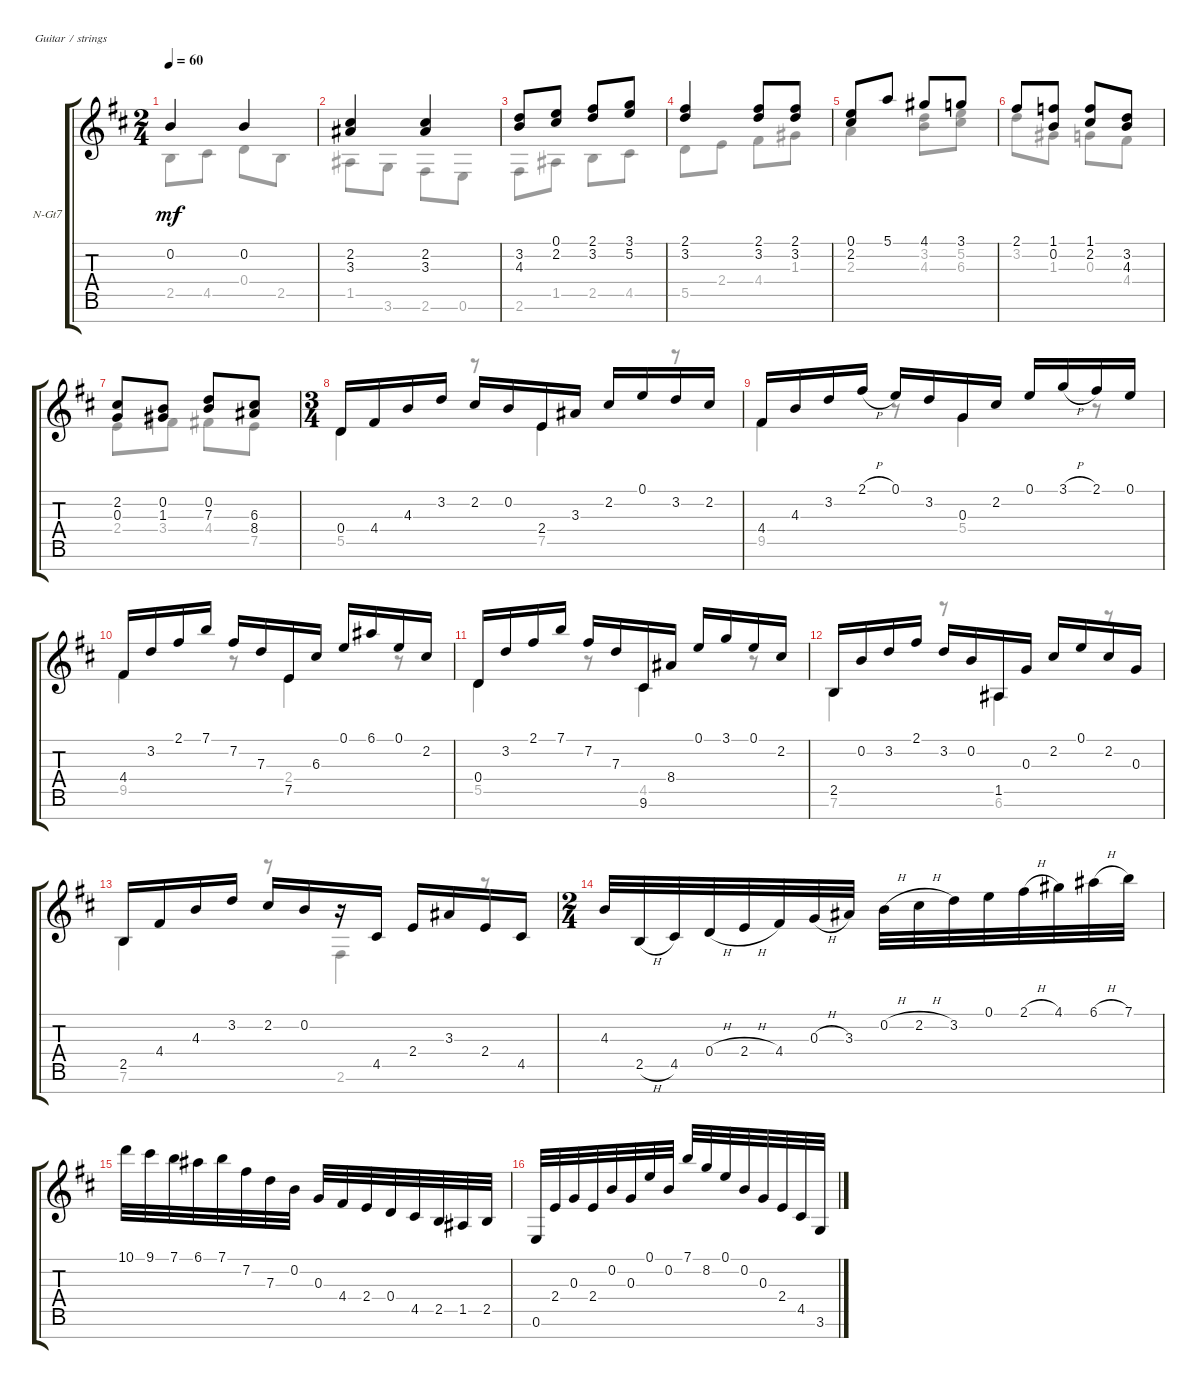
\defaultSystemsLayout 4
\bracketExtendMode groupsimilarinstruments
\firstSystemTrackNameOrientation horizontal
\otherSystemsTrackNameOrientation horizontal
\track ("Nylon Guitar" "N-Gt7") {instrument acousticguitarnylon}
\staff {score tabs}
\tuning (E4 B3 G3 D3 A2 E2 B1)
\voice
\ts (2 4)
\tempo 60
\clef g2
\scale
0.520913
\ks d
0.2.4{dy mf instrument acousticguitarnylon} 0.2.4 |
\scale
0.239544 (3.3 2.2).4 (3.3 2.2).4 |
\scale
0.239544 (3.2 4.3).8 (0.1 2.2).8 (2.1 3.2).8 (3.1 5.2).8 |
\scale
0.333333 (3.2 2.1).4 (2.1 3.2).8 (3.2 2.1).8 |
\scale
0.333333 (0.1 2.2).8 5.1.8 4.1.8 3.1.8 |
\scale
0.333333 2.1.8 (1.1 0.2).8 (1.1 2.2).8 (3.2 4.3).8 |
\scale
0.239544 (2.2 0.3).8 (1.3 0.2).8 (0.2 7.3).8 (6.3 8.4).8 |
\ts (3 4)
\scale
0.520913 0.4.16 4.4.16 4.3.16 3.2.16 2.2.16 0.2.16 2.4.16 3.3.16 2.2.16 0.1.16 3.2.16 2.2.16 |
\scale
0.239544 4.4.16 4.3.16 3.2.16 2.1{h}.16 0.1.16 3.2.16 0.3.16 2.2.16 0.1.16 3.1{h}.16 2.1.16 0.1.16 |
\scale
0.333333 4.4.16 3.2.16 2.1.16 7.1.16 7.2.16 7.3.16 7.5.16 6.3.16 0.1.16 6.1.16 0.1.16 2.2.16 |
\scale
0.333333 0.4.16 3.2.16 2.1.16 7.1.16 7.2.16 7.3.16 9.6.16 8.4.16 0.1.16 3.1.16 0.1.16 2.2.16 |
\scale
0.333333 2.5.16 0.2.16 3.2.16 2.1.16 3.2.16 0.2.16 1.5.16 0.3.16 2.2.16 0.1.16 2.2.16 0.3.16 |
\scale
0.239544 2.5.16 4.4.16 4.3.16 3.2.16 2.2.16 0.2.16 r.16 4.5.16 2.4.16 3.3.16 2.4.16 4.5.16 |
\ts (2 4)
\scale
0.520913 4.3.32 2.5{h}.32 4.5.32 0.4{h}.32 2.4{h}.32 4.4.32 0.3{h}.32 3.3.32 0.2{h}.32 2.2{h}.32 3.2.32 0.1.32 2.1{h}.32 4.1.32 6.1{h}.32 7.1.32 |
\scale
0.239544 10.1.32 9.1.32 7.1.32 6.1.32 7.1.32 7.2.32 7.3.32 0.2.32 0.3.32 4.4.32 2.4.32 0.4.32 4.5.32 2.5.32 1.5.32 2.5.32 |
\scale
0.333333 0.6.32 2.4.32 0.3.32 2.4.32 0.2.32 0.3.32 0.1.32 0.2.32 7.1.32 8.2.32 0.1.32 0.2.32 0.3.32 2.4.32 4.5.32 3.6.32
\voice
\clef g2
\ottava regular
\simile none
\scale
0.520913
\ks d
2.5.8{dy mf} 4.5.8 0.4.8 2.5.8 |
\scale
0.239544 1.5.8 3.6.8 2.6.8 0.6.8 |
\scale
0.239544 2.6.8 1.5.8 2.5.8 4.5.8 |
\scale
0.333333 5.5.8 2.4.8 4.4.8 1.3.8 |
\scale
0.333333 2.3.4 (3.2 4.3).8 (5.2 6.3).8 |
\scale
0.333333 3.2.8 1.3.8 0.3.8 4.4.8 |
\scale
0.239544 2.4.8 3.4.8 4.4.8 7.5.8 |
\scale
0.520913 5.5.4 r.8 7.5.4 r.8 |
\scale
0.239544 9.5.4 r.8 5.4.4 r.8 |
\scale
0.333333 9.5.4 r.8 2.4.4 r.8 |
\scale
0.333333 5.5.4 r.8 4.5.4 r.8 |
\scale
0.333333 7.6.4 r.8 6.6.4 r.8 |
\scale
0.239544 7.6.4 r.8 2.6.4 r.8 |
\scale
0.520913 |
\scale
0.239544 |
\scale
0.333333
